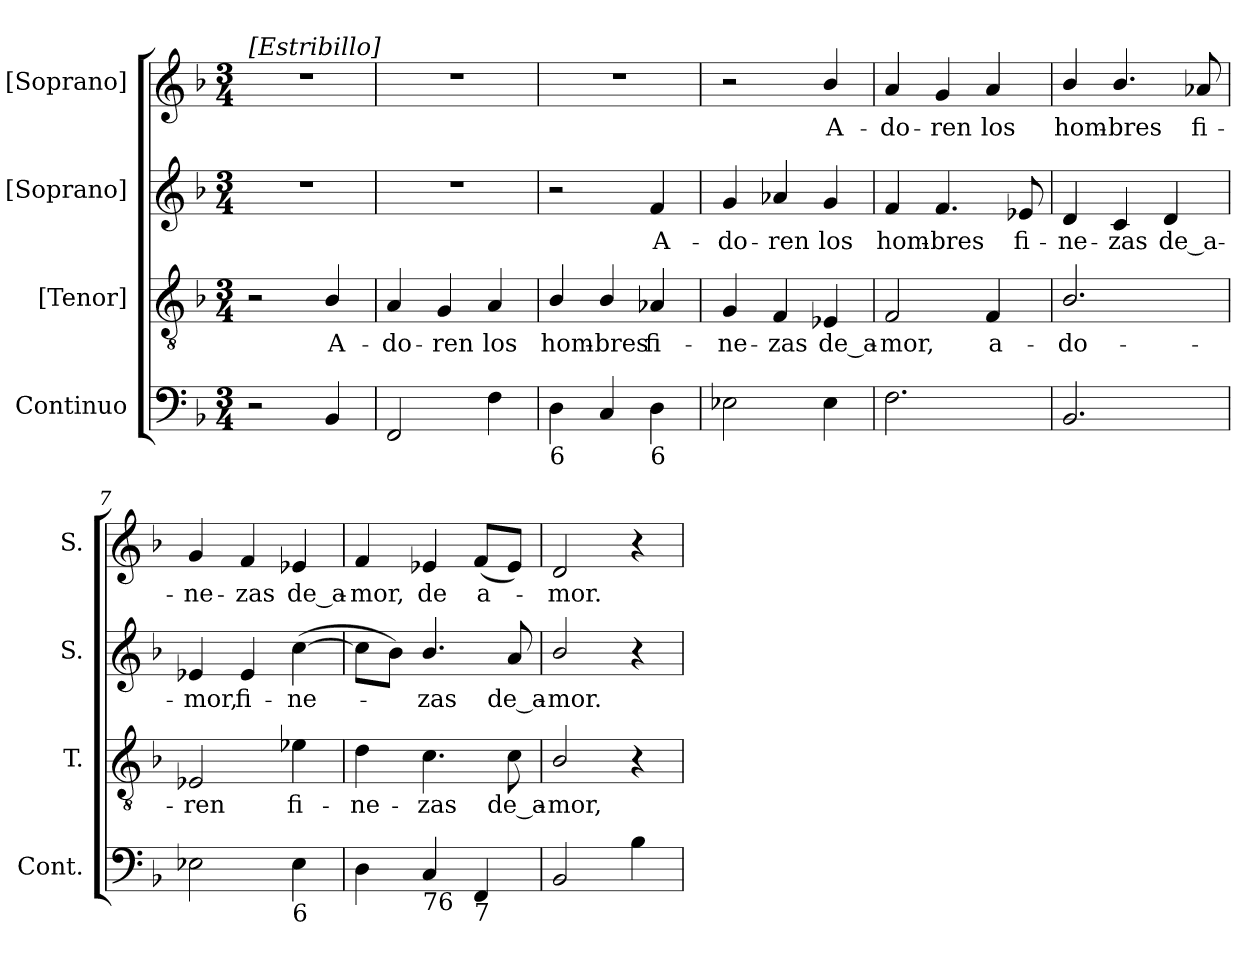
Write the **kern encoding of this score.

**kern	**kern	**text	**kern	**text	**kern	**text
*part4	*part3	*part3	*part2	*part2	*part1	*part1
*staff4	*staff3	*staff3	*staff2	*staff2	*staff1	*staff1
*I"Continuo	*I"[Tenor]	*	*I"[Soprano]	*	*I"[Soprano]	*
*I'Cont.	*I'T.	*	*I'S.	*	*I'S.	*
!!LO:PB:g=z
*clefF4	*clefGv2	*	*clefG2	*	*clefG2	*
*	*ITrd7c12	*	*	*	*	*
*k[b-]	*k[b-]	*	*k[b-]	*	*k[b-]	*
*F:	*F:	*	*F:	*	*F:	*
*M3/4	*M3/4	*	*M3/4	*	*M3/4	*
=1	=1	=1	=1	=1	=1	=1
!	!	!	!	!	!LO:TX:a:t=[Estribillo]	!
!	!	!	!LO:N:vis=1	!	!LO:N:vis=1	!
2r	2r	.	2.r	.	2.r	.
!	!	!LO:LY:b:color=#000000	!	!	!	!
4BB-i/	4BB-i/	A-	.	.	.	.
=2	=2	=2	=2	=2	=2	=2
!	!	!LO:LY:b:color=#000000	!LO:N:vis=1	!	!LO:N:vis=1	!
2FFi/	4AAi/	-do-	2.r	.	2.r	.
!	!	!LO:LY:b:color=#000000	!	!	!	!
.	4GGi/	-ren	.	.	.	.
!	!	!LO:LY:b:color=#000000	!	!	!	!
4Fi\	4AAi/	los	.	.	.	.
=3	=3	=3	=3	=3	=3	=3
!LO:TX:b:t=6	!	!	!	!	!	!
!	!	!LO:LY:b:color=#000000	!	!	!LO:N:vis=1	!
4Di\	4BB-i/	hom-	2r	.	2.r	.
!	!	!LO:LY:b:color=#000000	!	!	!	!
4Ci/	4BB-i/	-bres	.	.	.	.
!	!	!LO:LY:b:color=#000000	!	!	!	!
!LO:TX:b:t=6	!	!	!	!	!	!
!	!	!	!	!LO:LY:b:color=#000000	!	!
4Di\	4AA-Xi/	fi-	4fi/	A-	.	.
=4	=4	=4	=4	=4	=4	=4
!	!	!LO:LY:b:color=#000000	!	!	!	!
!	!	!	!	!LO:LY:b:color=#000000	!	!
2E-Xi\	4GGi/	-ne-	4gi/	-do-	2r	.
!	!	!LO:LY:b:color=#000000	!	!	!	!
!	!	!	!	!LO:LY:b:color=#000000	!	!
.	4FFi/	-zas	4a-Xi/	-ren	.	.
!	!	!LO:LY:b:color=#000000	!	!	!	!
!	!	!	!	!LO:LY:b:color=#000000	!	!
!	!	!	!	!	!	!LO:LY:b:color=#000000
4E-i\	4EE-Xi/	de_a-	4gi/	los	4b-i/	A-
=5	=5	=5	=5	=5	=5	=5
!	!	!LO:LY:b:color=#000000	!	!	!	!
!	!	!	!	!LO:LY:b:color=#000000	!	!
!	!	!	!	!	!	!LO:LY:b:color=#000000
2.Fi\	2FFi/	-mor,	4fi/	hom-	4ai/	-do-
!	!	!	!	!LO:LY:b:color=#000000	!	!
!	!	!	!	!	!	!LO:LY:b:color=#000000
.	.	.	4.fi/	-bres	4gi/	-ren
!	!	!LO:LY:b:color=#000000	!	!	!	!
!	!	!	!	!	!	!LO:LY:b:color=#000000
.	4FFi/	a-	.	.	4ai/	los
!	!	!	!	!LO:LY:b:color=#000000	!	!
.	.	.	8e-Xi/	fi-	.	.
!!LO:LB:g=z
=6	=6	=6	=6	=6	=6	=6
!	!	!LO:LY:b:color=#000000	!	!	!	!
!	!	!	!	!LO:LY:b:color=#000000	!	!
!	!	!	!	!	!	!LO:LY:b:color=#000000
2.BB-i/	2.BB-i/	-do-	4di/	-ne-	4b-i/	hom-
!	!	!	!	!LO:LY:b:color=#000000	!	!
!	!	!	!	!	!	!LO:LY:b:color=#000000
.	.	.	4ci/	-zas	4.b-i/	-bres
!	!	!	!	!LO:LY:b:color=#000000	!	!
.	.	.	4di/	de_a-	.	.
!	!	!	!	!	!	!LO:LY:b:color=#000000
.	.	.	.	.	8a-Xi/	fi-
=7	=7	=7	=7	=7	=7	=7
!	!	!LO:LY:b:color=#000000	!	!	!	!
!	!	!	!	!LO:LY:b:color=#000000	!	!
!	!	!	!	!	!	!LO:LY:b:color=#000000
2E-Xi\	2EE-Xi/	-ren	4e-Xi/	-mor,	4gi/	-ne-
!	!	!	!	!LO:LY:b:color=#000000	!	!
!	!	!	!	!	!	!LO:LY:b:color=#000000
.	.	.	4e-i/	fi-	4fi/	-zas
!	!	!LO:LY:b:color=#000000	!	!	!	!
!	!	!	!	!LO:LY:b:color=#000000	!	!
!LO:TX:b:t=6	!	!	!	!	!	!
!	!	!	!	!	!	!LO:LY:b:color=#000000
4E-i\	4E-Xi\	fi-	([4cci\	-ne-	4e-Xi/	de_a-
=8	=8	=8	=8	=8	=8	=8
!	!	!LO:LY:b:color=#000000	!	!	!	!
!	!	!	!	!	!	!LO:LY:b:color=#000000
4Di\	4Di\	-ne-	8cci\L]	.	4fi/	-mor,
.	.	.	8b-i\J)	.	.	.
!	!	!LO:LY:b:color=#000000	!	!	!	!
!	!	!	!	!LO:LY:b:color=#000000	!	!
!LO:TX:b:t=76	!	!	!	!	!	!
!	!	!	!	!	!	!LO:LY:b:color=#000000
4Ci/	4.Ci\	-zas	4.b-i/	-zas	4e-Xi/	de
!LO:TX:b:t=7	!	!	!	!	!	!
!	!	!	!	!	!	!LO:LY:b:color=#000000
4FFi/	.	.	.	.	(8fi/L	a-
!	!	!LO:LY:b:color=#000000	!	!	!	!
!	!	!	!	!LO:LY:b:color=#000000	!	!
.	8Ci\	de_a-	8ai/	de_a-	8e-i/J)	.
=9	=9	=9	=9	=9	=9	=9
!	!	!LO:LY:b:color=#000000	!	!	!	!
!	!	!	!	!LO:LY:b:color=#000000	!	!
!	!	!	!	!	!	!LO:LY:b:color=#000000
2BB-i/	2BB-i/	-mor,	2b-i/	-mor.	2di/	-mor.
4B-i\	4r	.	4r	.	4r	.
=	=	=	=	=	=	=
*-	*-	*-	*-	*-	*-	*-
